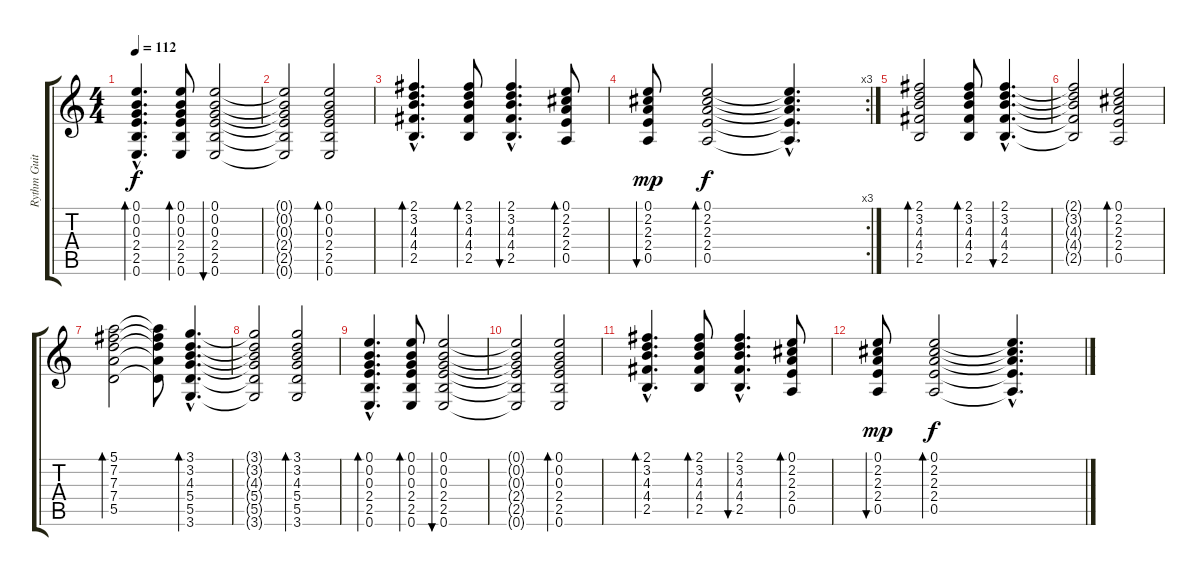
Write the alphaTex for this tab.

\track ("Rythm Guitar" "Rythm Guit") {instrument acousticguitarsteel}
\staff {score tabs}
\tuning (E4 B3 G3 D3 A2 E2) {hide}
\ts (4 4)
\tempo 112
\clef g2
\ks c
(0.1{hac} 0.2{hac} 0.3{hac} 2.4{hac} 2.5{hac} 0.6{hac}).4{d bd 60 dy f} (0.1 0.2 0.3 2.4 2.5 0.6).8{bd 60} (0.1 0.2 0.3 2.4 2.5 0.6).2{bu 60} |
(0.1{t} 0.2{t} 0.3{t} 2.4{t} 2.5{t} 0.6{t}).2 (0.1 0.2 0.3 2.4 2.5 0.6).2{bd 60} |
(2.1{hac} 3.2{hac} 4.3{hac} 4.4{hac} 2.5{hac}).4{d bd 60} (2.1 3.2 4.3 4.4 2.5).8{bd 60} (2.1{hac} 3.2{hac} 4.3{hac} 4.4{hac} 2.5{hac}).4{d bu 60} (0.1 2.2 2.3 2.4 0.5).8{bd 60} |
\rc 3
(0.1 2.2 2.3 2.4 0.5).8{bu 60 dy mp} (0.1 2.2 2.3 2.4 0.5).2{bd 60 dy f} (0.1{hac t} 2.2{hac t} 2.3{hac t} 2.4{hac t} 0.5{hac t}).4{d} |
(2.1 3.2 4.3 4.4 2.5).2{bd 60} (2.1 3.2 4.3 4.4 2.5).8{bd 60} (2.1{hac} 3.2{hac} 4.3{hac} 4.4{hac} 2.5{hac}).4{d bu 60} |
(2.1{t} 3.2{t} 4.3{t} 4.4{t} 2.5{t}).2 (0.1 2.2 2.3 2.4 0.5).2{bd 60} |
(5.1 7.2 7.3 7.4 5.5).2{bd 60} (5.1{t} 7.2{t} 7.3{t} 7.4{t} 5.5{t}).8 (3.1{hac} 3.2{hac} 4.3{hac} 5.4{hac} 5.5{hac} 3.6{hac}).4{d bd 60} |
(3.1{t} 3.2{t} 4.3{t} 5.4{t} 5.5{t} 3.6{t}).2 (3.1 3.2 4.3 5.4 5.5 3.6).2{bd 60} |
(0.1{hac} 0.2{hac} 0.3{hac} 2.4{hac} 2.5{hac} 0.6{hac}).4{d bd 60} (0.1 0.2 0.3 2.4 2.5 0.6).8{bd 60} (0.1 0.2 0.3 2.4 2.5 0.6).2{bu 60} |
(0.1{t} 0.2{t} 0.3{t} 2.4{t} 2.5{t} 0.6{t}).2 (0.1 0.2 0.3 2.4 2.5 0.6).2{bd 60} |
(2.1{hac} 3.2{hac} 4.3{hac} 4.4{hac} 2.5{hac}).4{d bd 60} (2.1 3.2 4.3 4.4 2.5).8{bd 60} (2.1{hac} 3.2{hac} 4.3{hac} 4.4{hac} 2.5{hac}).4{d bu 60} (0.1 2.2 2.3 2.4 0.5).8{bd 60} |
(0.1 2.2 2.3 2.4 0.5).8{bu 60 dy mp} (0.1 2.2 2.3 2.4 0.5).2{bd 60 dy f} (0.1{hac t} 2.2{hac t} 2.3{hac t} 2.4{hac t} 0.5{hac t}).4{d}
